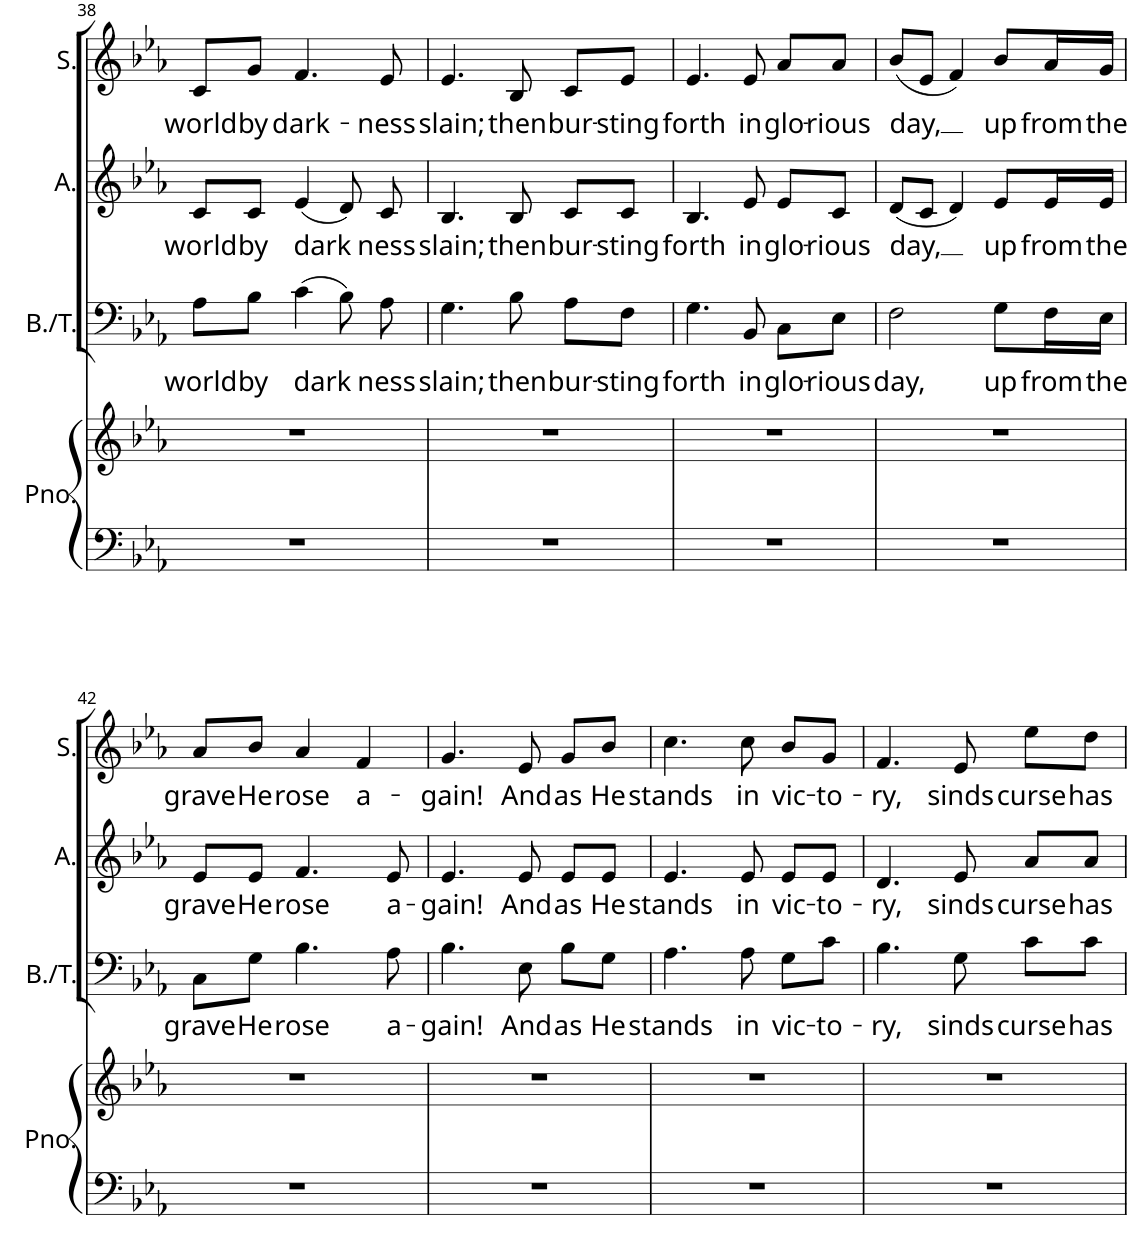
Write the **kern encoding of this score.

**kern	**kern	**kern	**text	**kern	**text	**kern	**text
*part4	*part4	*part3	*part3	*part2	*part2	*part1	*part1
*staff5	*staff4	*staff3	*staff3	*staff2	*staff2	*staff1	*staff1
*I"Pno.	*	*I"B/T	*	*I"A.	*	*I"S.	*
*I'Pno.	*	*I'B./T.	*	*I'A.	*	*I'S.	*
!!LO:PB:g=z
*clefF4	*clefG2	*clefF4	*	*clefG2	*	*clefG2	*
*k[b-e-a-]	*k[b-e-a-]	*k[b-e-a-]	*	*k[b-e-a-]	*	*k[b-e-a-]	*
*M3/4	*M3/4	*M3/4	*	*M3/4	*	*M3/4	*
=38	=38	=38	=38	=38	=38	=38	=38
!	!	!	!LO:LY:b	!	!LO:LY:b	!	!LO:LY:b
2.r	2.r	8A-\L	world	8c/L	world	8c/L	world
!	!	!	!LO:LY:b	!	!LO:LY:b	!	!LO:LY:b
.	.	8B-\J	by	8c/J	by	8g/J	by
!	!	!	!LO:LY:b	!	!LO:LY:b	!	!LO:LY:b
.	.	(4c\	dark	(4e-/	-dark	4.f/	dark-
.	.	8B-\)	.	8d/)	.	.	.
!	!	!	!LO:LY:b	!	!LO:LY:b	!	!LO:LY:b
.	.	8A-\	ness	8c/	ness	8e-/	-ness
=39	=39	=39	=39	=39	=39	=39	=39
!	!	!	!LO:LY:b	!	!LO:LY:b	!	!LO:LY:b
2.r	2.r	4.G\	slain;	4.B-/	slain;	4.e-/	slain;
!	!	!	!LO:LY:b	!	!LO:LY:b	!	!LO:LY:b
.	.	8B-\	then	8B-/	then	8B-/	then
!	!	!	!LO:LY:b	!	!LO:LY:b	!	!LO:LY:b
.	.	8A-\L	bur-	8c/L	bur-	8c/L	bur-
!	!	!	!LO:LY:b	!	!LO:LY:b	!	!LO:LY:b
.	.	8F\J	-sting	8c/J	-sting	8e-/J	-sting
=40	=40	=40	=40	=40	=40	=40	=40
!	!	!	!LO:LY:b	!	!LO:LY:b	!	!LO:LY:b
2.r	2.r	4.G\	forth	4.B-/	forth	4.e-/	forth
!	!	!	!LO:LY:b	!	!LO:LY:b	!	!LO:LY:b
.	.	8BB-/	in	8e-/	in	8e-/	in
!	!	!	!LO:LY:b	!	!LO:LY:b	!	!LO:LY:b
.	.	8C\L	glo-	8e-/L	glo-	8a-/L	glo-
!	!	!	!LO:LY:b	!	!LO:LY:b	!	!LO:LY:b
.	.	8E-\J	-rious	8c/J	-rious	8a-/J	-rious
=41	=41	=41	=41	=41	=41	=41	=41
!	!	!	!LO:LY:b	!	!LO:LY:b	!	!LO:LY:b
2.r	2.r	2F\	day,	(8d/L	day,	(8b-/L	day,
.	.	.	.	8c/J	.	8e-/J	.
.	.	.	.	4d/)	.	4f/)	.
!	!	!	!LO:LY:b	!	!LO:LY:b	!	!LO:LY:b
.	.	8G\L	up	8e-/L	up	8b-/L	up
!	!	!	!LO:LY:b	!	!LO:LY:b	!	!LO:LY:b
.	.	16F\L	from	16e-/L	from	16a-/L	from
!	!	!	!LO:LY:b	!	!LO:LY:b	!	!LO:LY:b
.	.	16E-\JJ	the	16e-/JJ	the	16g/JJ	the
!!LO:LB:g=z
=42	=42	=42	=42	=42	=42	=42	=42
!	!	!	!LO:LY:b	!	!LO:LY:b	!	!LO:LY:b
2.r	2.r	8C\L	grave	8e-/L	grave	8a-/L	grave
!	!	!	!LO:LY:b	!	!LO:LY:b	!	!LO:LY:b
.	.	8G\J	He	8e-/J	He	8b-/J	He
!	!	!	!LO:LY:b	!	!LO:LY:b	!	!LO:LY:b
.	.	4.B-\	rose	4.f/	rose	4a-/	rose
!	!	!	!	!	!	!	!LO:LY:b
.	.	.	.	.	.	4f/	a-
!	!	!	!LO:LY:b	!	!LO:LY:b	!	!
.	.	8A-\	a-	8e-/	a-	.	.
=43	=43	=43	=43	=43	=43	=43	=43
!	!	!	!LO:LY:b	!	!LO:LY:b	!	!LO:LY:b
2.r	2.r	4.B-\	-gain!	4.e-/	-gain!	4.g/	-gain!
!	!	!	!LO:LY:b	!	!LO:LY:b	!	!LO:LY:b
.	.	8E-\	And	8e-/	And	8e-/	And
!	!	!	!LO:LY:b	!	!LO:LY:b	!	!LO:LY:b
.	.	8B-\L	as	8e-/L	as	8g/L	as
!	!	!	!LO:LY:b	!	!LO:LY:b	!	!LO:LY:b
.	.	8G\J	He	8e-/J	He	8b-/J	He
=44	=44	=44	=44	=44	=44	=44	=44
!	!	!	!LO:LY:b	!	!LO:LY:b	!	!LO:LY:b
2.r	2.r	4.A-\	stands	4.e-/	stands	4.cc\	stands
!	!	!	!LO:LY:b	!	!LO:LY:b	!	!LO:LY:b
.	.	8A-\	in	8e-/	in	8cc\	in
!	!	!	!LO:LY:b	!	!LO:LY:b	!	!LO:LY:b
.	.	8G\L	vic-	8e-/L	vic-	8b-/L	vic-
!	!	!	!LO:LY:b	!	!LO:LY:b	!	!LO:LY:b
.	.	8c\J	-to-	8e-/J	-to-	8g/J	-to-
=45	=45	=45	=45	=45	=45	=45	=45
!	!	!	!LO:LY:b	!	!LO:LY:b	!	!LO:LY:b
2.r	2.r	4.B-\	-ry,	4.d/	-ry,	4.f/	-ry,
!	!	!	!LO:LY:b	!	!LO:LY:b	!	!LO:LY:b
.	.	8G\	sinds	8e-/	sinds	8e-/	sinds
!	!	!	!LO:LY:b	!	!LO:LY:b	!	!LO:LY:b
.	.	8c\L	curse	8a-/L	curse	8ee-\L	curse
!	!	!	!LO:LY:b	!	!LO:LY:b	!	!LO:LY:b
.	.	8c\J	has	8a-/J	has	8dd\J	has
=	=	=	=	=	=	=	=
*-	*-	*-	*-	*-	*-	*-	*-
